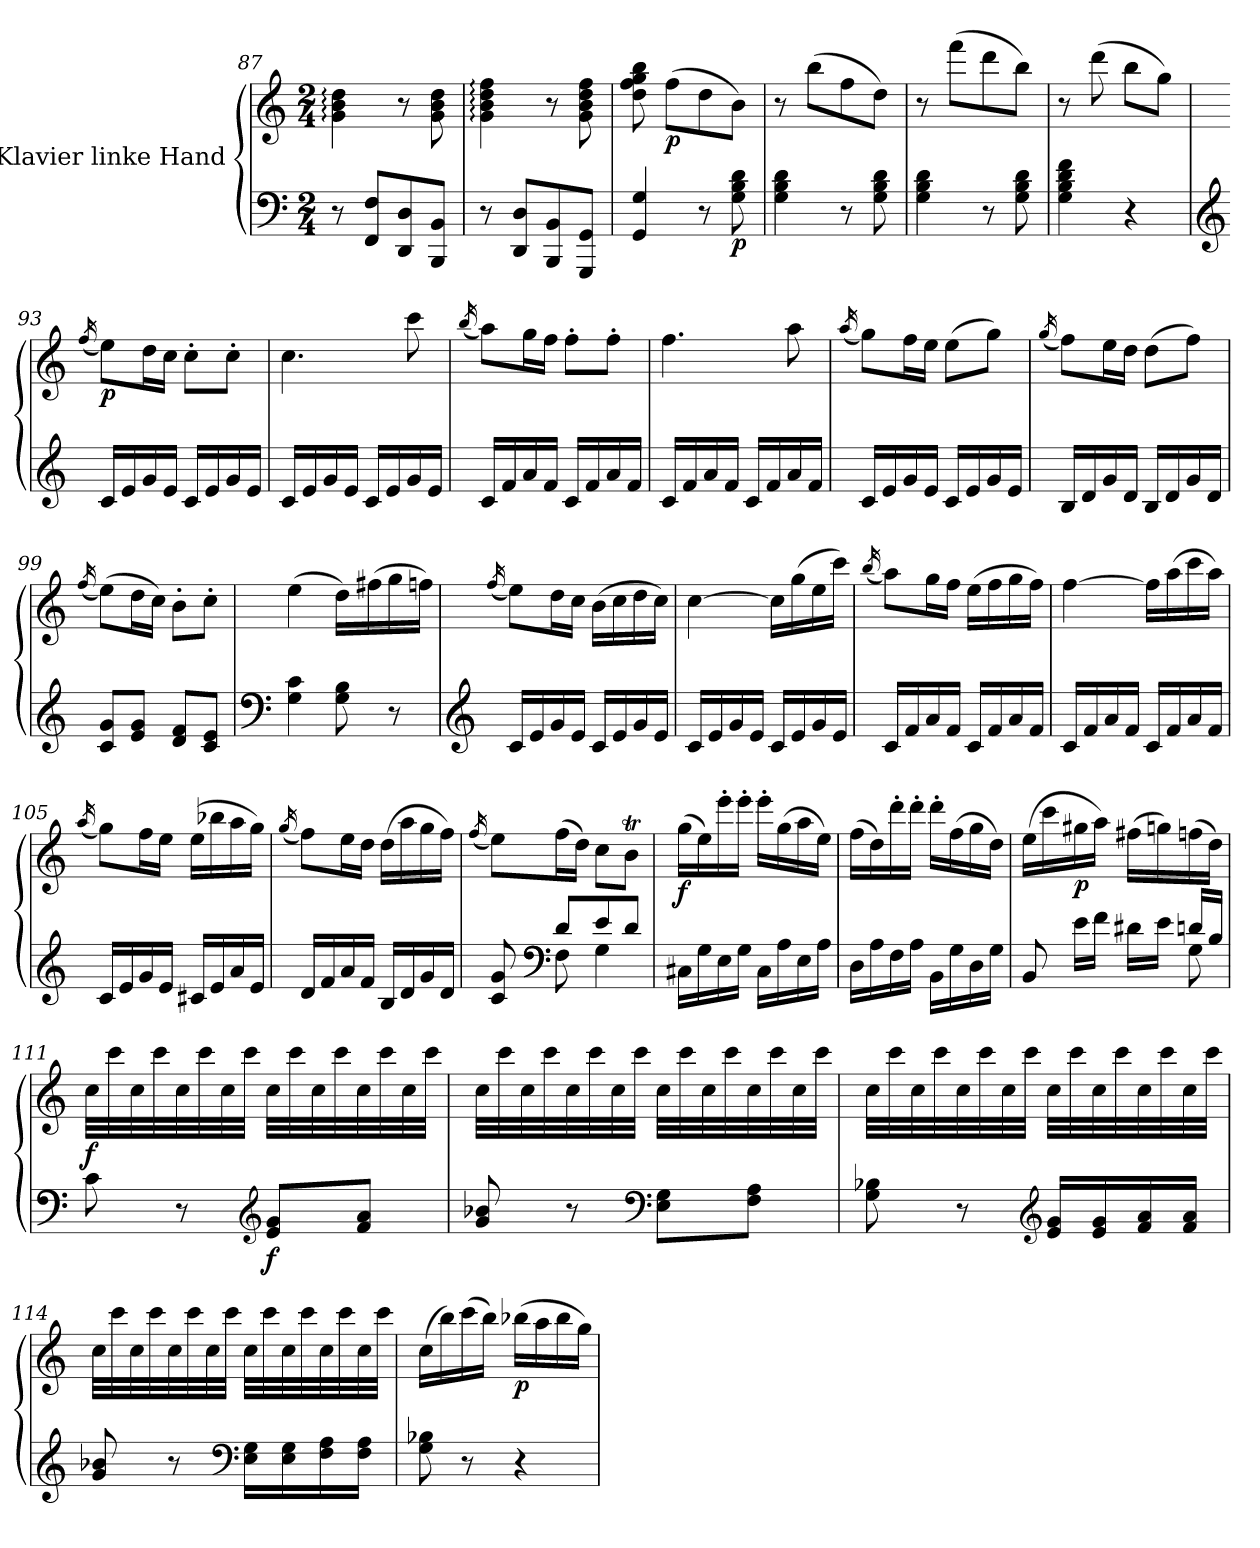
**kern	**kern	**dynam
*part1	*part1	*part1
*staff2	*staff1	*staff1/2
*I"Klavier linke Hand	*	*
*clefF4	*clefG2	*
*k[]	*k[]	*
*M2/4	*M2/4	*
=87	=87	=87
8r	4g\: 4b\: 4dd\:	.
8FF/ 8F/L	.	.
8DD/ 8D/	8r	.
8BBB/ 8BB/J	8g\ 8b\ 8dd\	.
=88	=88	=88
8r	4g\: 4b\: 4dd\: 4ff\:	.
8DD/ 8D/L	.	.
8BBB/ 8BB/	8r	.
8GGG/ 8GG/J	8g\ 8b\ 8dd\ 8ff\	.
=89	=89	=89
4GG/ 4G/	8dd\ 8ff\ 8gg\ 8bb\	.
!	!	!LO:DY:b
.	(>8ff\L	p
8r	8dd\	.
!	!	!LO:DY:b=2
8G\ 8B\ 8d\	8b\J)	p
=90	=90	=90
4G\ 4B\ 4d\	8r	.
.	(>8bb\L	.
8r	8ff\	.
8G\ 8B\ 8d\	8dd\J)	.
=91	=91	=91
4G\ 4B\ 4d\	8r	.
.	(>8fff\L	.
8r	8ddd\	.
8G\ 8B\ 8d\	8bb\J)	.
=92	=92	=92
4G\ 4B\ 4d\ 4f\	8r	.
.	(>8ddd\	.
4r	8bb\L	.
.	8gg\J)	.
=93	=93	=93
*clefG2	*	*
.	(<16qff/	.
!	!	!LO:DY:b
16c/LL	8ee\L)	p
16e/	.	.
16g/	16dd\L	.
16e/JJ	16cc\JJ	.
16c/LL	8cc'\L	.
16e/	.	.
16g/	8cc'\J	.
16e/JJ	.	.
=94	=94	=94
16c/LL	4.cc\	.
16e/	.	.
16g/	.	.
16e/JJ	.	.
16c/LL	.	.
16e/	.	.
16g/	8ccc\	.
16e/JJ	.	.
=95	=95	=95
.	(<16qbb/	.
16c/LL	8aa\L)	.
16f/	.	.
16a/	16gg\L	.
16f/JJ	16ff\JJ	.
16c/LL	8ff'\L	.
16f/	.	.
16a/	8ff'\J	.
16f/JJ	.	.
=96	=96	=96
16c/LL	4.ff\	.
16f/	.	.
16a/	.	.
16f/JJ	.	.
16c/LL	.	.
16f/	.	.
16a/	8aa\	.
16f/JJ	.	.
=97	=97	=97
.	(<16qaa/	.
16c/LL	8gg\L)	.
16e/	.	.
16g/	16ff\L	.
16e/JJ	16ee\JJ	.
16c/LL	(>8ee\L	.
16e/	.	.
16g/	8gg\J)	.
16e/JJ	.	.
=98	=98	=98
.	(<16qgg/	.
16B/LL	8ff\L)	.
16d/	.	.
16g/	16ee\L	.
16d/JJ	16dd\JJ	.
16B/LL	(>8dd\L	.
16d/	.	.
16g/	8ff\J)	.
16d/JJ	.	.
=99	=99	=99
.	(<16qff/	.
8c/ 8g/L	(>8ee\L)	.
8e/ 8g/J	16dd\L	.
.	16cc\JJ)	.
8d/ 8f/L	8b'\L	.
8c/ 8e/J	8cc'\J	.
=100	=100	=100
*clefF4	*	*
4G\ 4c\	(>4ee\	.
8G\ 8B\	16dd\LL)	.
.	(>16ff#X\	.
8r	16gg\	.
.	16ffn\JJ)	.
=101	=101	=101
*clefG2	*	*
.	(<16qff/	.
16c/LL	8ee\L)	.
16e/	.	.
16g/	16dd\L	.
16e/JJ	16cc\JJ	.
16c/LL	(>16b\LL	.
16e/	16cc\	.
16g/	16dd\	.
16e/JJ	16cc\JJ)	.
=102	=102	=102
16c/LL	[4cc\	.
16e/	.	.
16g/	.	.
16e/JJ	.	.
16c/LL	16cc\LL]	.
16e/	(>16gg\	.
16g/	16ee\	.
16e/JJ	16ccc\JJ)	.
=103	=103	=103
.	(<16qbb/	.
16c/LL	8aa\L)	.
16f/	.	.
16a/	16gg\L	.
16f/JJ	16ff\JJ	.
16c/LL	(>16ee\LL	.
16f/	16ff\	.
16a/	16gg\	.
16f/JJ	16ff\JJ)	.
=104	=104	=104
16c/LL	[4ff\	.
16f/	.	.
16a/	.	.
16f/JJ	.	.
16c/LL	16ff\LL]	.
16f/	(>16aa\	.
16a/	16ccc\	.
16f/JJ	16aa\JJ)	.
=105	=105	=105
.	(<16qaa/	.
16c/LL	8gg\L)	.
16e/	.	.
16g/	16ff\L	.
16e/JJ	16ee\JJ	.
16c#X/LL	(>16ee\LL	.
16e/	16bb-X\	.
16a/	16aa\	.
16e/JJ	16gg\JJ)	.
=106	=106	=106
.	(<16qgg/	.
16d/LL	8ff\L)	.
16f/	.	.
16a/	16ee\L	.
16f/JJ	16dd\JJ	.
16B/LL	(>16dd\LL	.
16d/	16aa\	.
16g/	16gg\	.
16d/JJ	16ff\JJ)	.
=107	=107	=107
.	(<16qff/	.
*^	*	*
8c/ 8g/	8ryy	8ee\L)	.
*clefF4	*	*	*
8d/L	8F\	(>16ff\L	.
.	.	16dd\JJ)	.
8e/	4G\	8cc\L	.
8d/J	.	8bt\J	.
*v	*v	*	*
=108	=108	=108
!	!	!LO:DY:b
16C#X\LL	(>16gg\LL	f
16G\	16ee\)	.
16E\	16eee'\	.
16G\JJ	16eee'\JJ	.
16C#\LL	16eee'\LL	.
16A\	(>16gg\	.
16E\	16aa\	.
16A\JJ	16ee\JJ)	.
=109	=109	=109
16D\LL	(>16ff\LL	.
16A\	16dd\)	.
16F\	16ddd'\	.
16A\JJ	16ddd'\JJ	.
16BB\LL	16ddd'\LL	.
16G\	(>16ff\	.
16D\	16gg\	.
16G\JJ	16dd\JJ)	.
=110	=110	=110
*^	*	*
8BB/	4.ryy	(>16ee\LL	.
.	.	16ccc\	.
!	!	!	!LO:DY:b
16e\LL	.	16gg#X\	p
16f\JJ	.	16aa\JJ)	.
16d#X\LL	.	(>16ff#X\LL	.
16e\JJ	.	16ggn\)	.
16dn/LL	8G\	(>16ffn\	.
16B/JJ	.	16dd\JJ)	.
*v	*v	*	*
=111	=111	=111
!	!	!LO:DY:b
8c\	32cc\LLL	f
.	32ccc\	.
.	32cc\	.
.	32ccc\	.
8r	32cc\	.
.	32ccc\	.
.	32cc\	.
.	32ccc\JJJ	.
*clefG2	*	*
!	!	!LO:DY:b=2
8e/ 8g/L	32cc\LLL	f
.	32ccc\	.
.	32cc\	.
.	32ccc\	.
8f/ 8a/J	32cc\	.
.	32ccc\	.
.	32cc\	.
.	32ccc\JJJ	.
=112	=112	=112
8g/ 8b-X/	32cc\LLL	.
.	32ccc\	.
.	32cc\	.
.	32ccc\	.
8r	32cc\	.
.	32ccc\	.
.	32cc\	.
.	32ccc\JJJ	.
*clefF4	*	*
8E\ 8G\L	32cc\LLL	.
.	32ccc\	.
.	32cc\	.
.	32ccc\	.
8F\ 8A\J	32cc\	.
.	32ccc\	.
.	32cc\	.
.	32ccc\JJJ	.
=113	=113	=113
8G\ 8B-X\	32cc\LLL	.
.	32ccc\	.
.	32cc\	.
.	32ccc\	.
8r	32cc\	.
.	32ccc\	.
.	32cc\	.
.	32ccc\JJJ	.
*clefG2	*	*
16e/ 16g/LL	32cc\LLL	.
.	32ccc\	.
16e/ 16g/	32cc\	.
.	32ccc\	.
16f/ 16a/	32cc\	.
.	32ccc\	.
16f/ 16a/JJ	32cc\	.
.	32ccc\JJJ	.
=114	=114	=114
8g/ 8b-X/	32cc\LLL	.
.	32ccc\	.
.	32cc\	.
.	32ccc\	.
8r	32cc\	.
.	32ccc\	.
.	32cc\	.
.	32ccc\JJJ	.
*clefF4	*	*
16E\ 16G\LL	32cc\LLL	.
.	32ccc\	.
16E\ 16G\	32cc\	.
.	32ccc\	.
16F\ 16A\	32cc\	.
.	32ccc\	.
16F\ 16A\JJ	32cc\	.
.	32ccc\JJJ	.
=115	=115	=115
8G\ 8B-X\	(>16cc\LL	.
.	16bb\)	.
8r	(>16ccc\	.
.	16bb\JJ)	.
!	!	!LO:DY:b
4r	(>16bb-X\LL	p
.	16aa\	.
.	16bb-\	.
.	16gg\JJ)	.
=	=	=
*-	*-	*-
